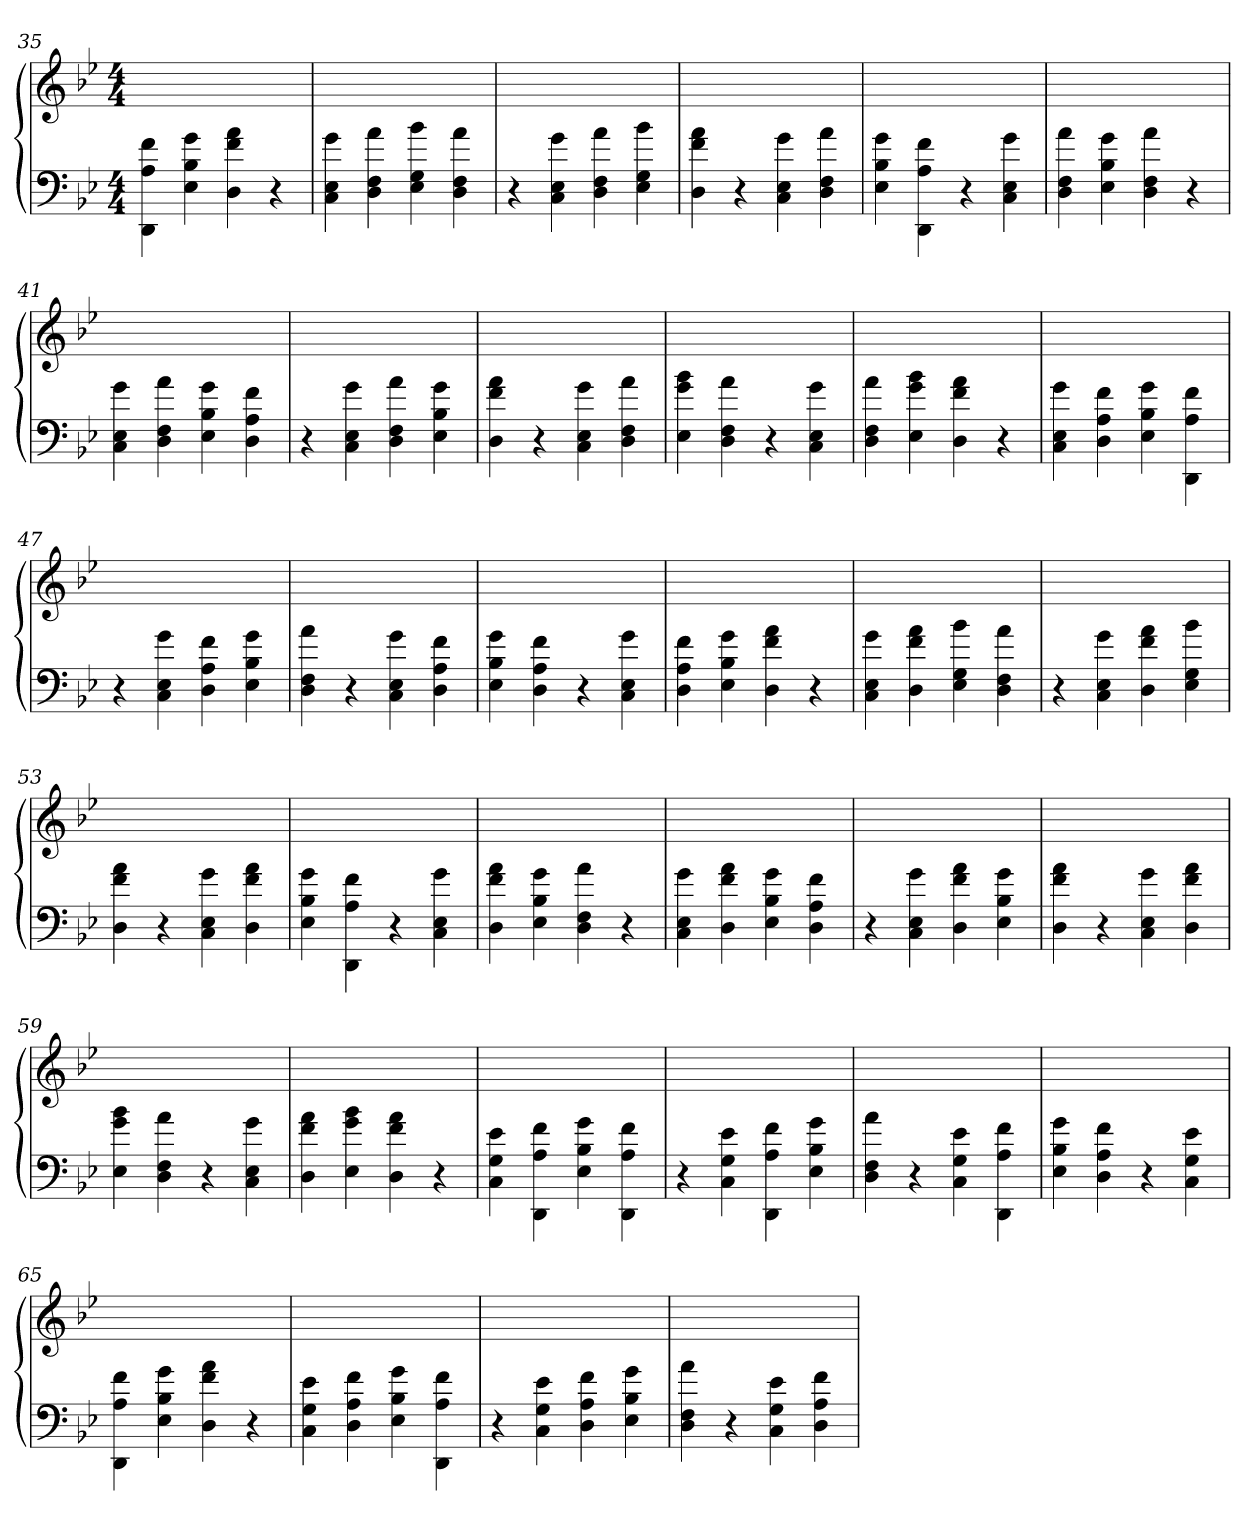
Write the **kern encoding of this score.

**kern	**kern
*part2	*part1
*staff2	*staff1
*clefF4	*clefG2
*k[b-e-]	*k[b-e-]
*B-:	*B-:
*M4/4	*M4/4
=35	=35
4DD 4A 4f	1ryy
4E- 4B- 4g	.
4D 4f 4a	.
4r	.
=36	=36
4C 4E- 4g	1ryy
4D 4F 4a	.
4E- 4G 4b-	.
4D 4F 4a	.
=37	=37
4r	1ryy
4C 4E- 4g	.
4D 4F 4a	.
4E- 4G 4b-	.
=38	=38
4D 4f 4a	1ryy
4r	.
4C 4E- 4g	.
4D 4F 4a	.
=39	=39
4E- 4B- 4g	1ryy
4DD 4A 4f	.
4r	.
4C 4E- 4g	.
=40	=40
4D 4F 4a	1ryy
4E- 4B- 4g	.
4D 4F 4a	.
4r	.
=41	=41
4C 4E- 4g	1ryy
4D 4F 4a	.
4E- 4B- 4g	.
4D 4A 4f	.
=42	=42
4r	1ryy
4C 4E- 4g	.
4D 4F 4a	.
4E- 4B- 4g	.
=43	=43
4D 4f 4a	1ryy
4r	.
4C 4E- 4g	.
4D 4F 4a	.
=44	=44
4E- 4g 4b-	1ryy
4D 4F 4a	.
4r	.
4C 4E- 4g	.
=45	=45
4D 4F 4a	1ryy
4E- 4g 4b-	.
4D 4f 4a	.
4r	.
=46	=46
4C 4E- 4g	1ryy
4D 4A 4f	.
4E- 4B- 4g	.
4DD 4A 4f	.
=47	=47
4r	1ryy
4C 4E- 4g	.
4D 4A 4f	.
4E- 4B- 4g	.
=48	=48
4D 4F 4a	1ryy
4r	.
4C 4E- 4g	.
4D 4A 4f	.
=49	=49
4E- 4B- 4g	1ryy
4D 4A 4f	.
4r	.
4C 4E- 4g	.
=50	=50
4D 4A 4f	1ryy
4E- 4B- 4g	.
4D 4f 4a	.
4r	.
=51	=51
4C 4E- 4g	1ryy
4D 4f 4a	.
4E- 4G 4b-	.
4D 4F 4a	.
=52	=52
4r	1ryy
4C 4E- 4g	.
4D 4f 4a	.
4E- 4G 4b-	.
=53	=53
4D 4f 4a	1ryy
4r	.
4C 4E- 4g	.
4D 4f 4a	.
=54	=54
4E- 4B- 4g	1ryy
4DD 4A 4f	.
4r	.
4C 4E- 4g	.
=55	=55
4D 4f 4a	1ryy
4E- 4B- 4g	.
4D 4F 4a	.
4r	.
=56	=56
4C 4E- 4g	1ryy
4D 4f 4a	.
4E- 4B- 4g	.
4D 4A 4f	.
=57	=57
4r	1ryy
4C 4E- 4g	.
4D 4f 4a	.
4E- 4B- 4g	.
=58	=58
4D 4f 4a	1ryy
4r	.
4C 4E- 4g	.
4D 4f 4a	.
=59	=59
4E- 4g 4b-	1ryy
4D 4F 4a	.
4r	.
4C 4E- 4g	.
=60	=60
4D 4f 4a	1ryy
4E- 4g 4b-	.
4D 4f 4a	.
4r	.
=61	=61
4C 4G 4e-	1ryy
4DD 4A 4f	.
4E- 4B- 4g	.
4DD 4A 4f	.
=62	=62
4r	1ryy
4C 4G 4e-	.
4DD 4A 4f	.
4E- 4B- 4g	.
=63	=63
4D 4F 4a	1ryy
4r	.
4C 4G 4e-	.
4DD 4A 4f	.
=64	=64
4E- 4B- 4g	1ryy
4D 4A 4f	.
4r	.
4C 4G 4e-	.
=65	=65
4DD 4A 4f	1ryy
4E- 4B- 4g	.
4D 4f 4a	.
4r	.
=66	=66
4C 4G 4e-	1ryy
4D 4A 4f	.
4E- 4B- 4g	.
4DD 4A 4f	.
=67	=67
4r	1ryy
4C 4G 4e-	.
4D 4A 4f	.
4E- 4B- 4g	.
=68	=68
4D 4F 4a	1ryy
4r	.
4C 4G 4e-	.
4D 4A 4f	.
=	=
*-	*-
